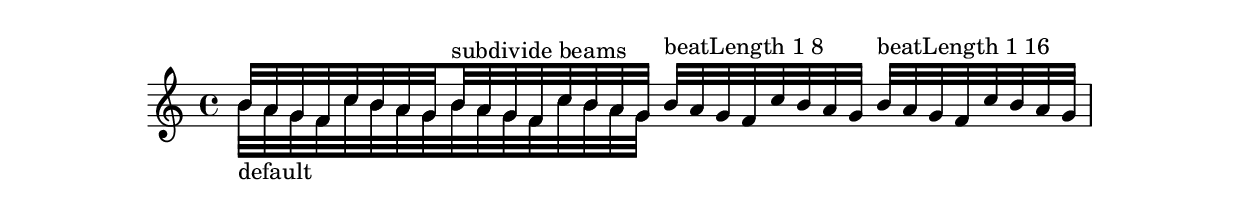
%% Do not edit this file; it is auto-generated from LSR http://lsr.dsi.unimi.it
%% This file is in the public domain.
\version "2.11.53"

\header {
  lsrtags = "rhythms"

  texidoces = "
Se pueden subdividir las barras automáticamente.  Estableciendo la
propiedad @code{subdivideBeams}, las barras se subdividen en
posiciones de pulso (tal y como se especifica en @code{beatLength}).

"
  doctitlees = "Subdivisiones de barra automáticas"

  texidoc = "
Beams can be subdivided automatically.  By setting the property
@code{subdivideBeams}, beams are subdivided at beat positions (as
specified in @code{beatLength}). 

"
  doctitle = "Automatic beam subdivisions"
} % begin verbatim
\score {
  \new Staff \relative c'' {
    << {
      \voiceOne
      \set subdivideBeams = ##t
      b32[ a g f c' b a g b^"subdivide beams" a g f c' b a g]
      \oneVoice
    }
    \new Voice {
      \voiceTwo
      b32_"default"[ a g f c' b a g b a g f c' b a g]
    } >>
    \set beatLength = #(ly:make-moment 1 8)
    b32^"beatLength 1 8"[ a g f c' b a g]
    \set beatLength = #(ly:make-moment 1 16)
    b32^"beatLength 1 16"[ a g f c' b a g]
  }
}

